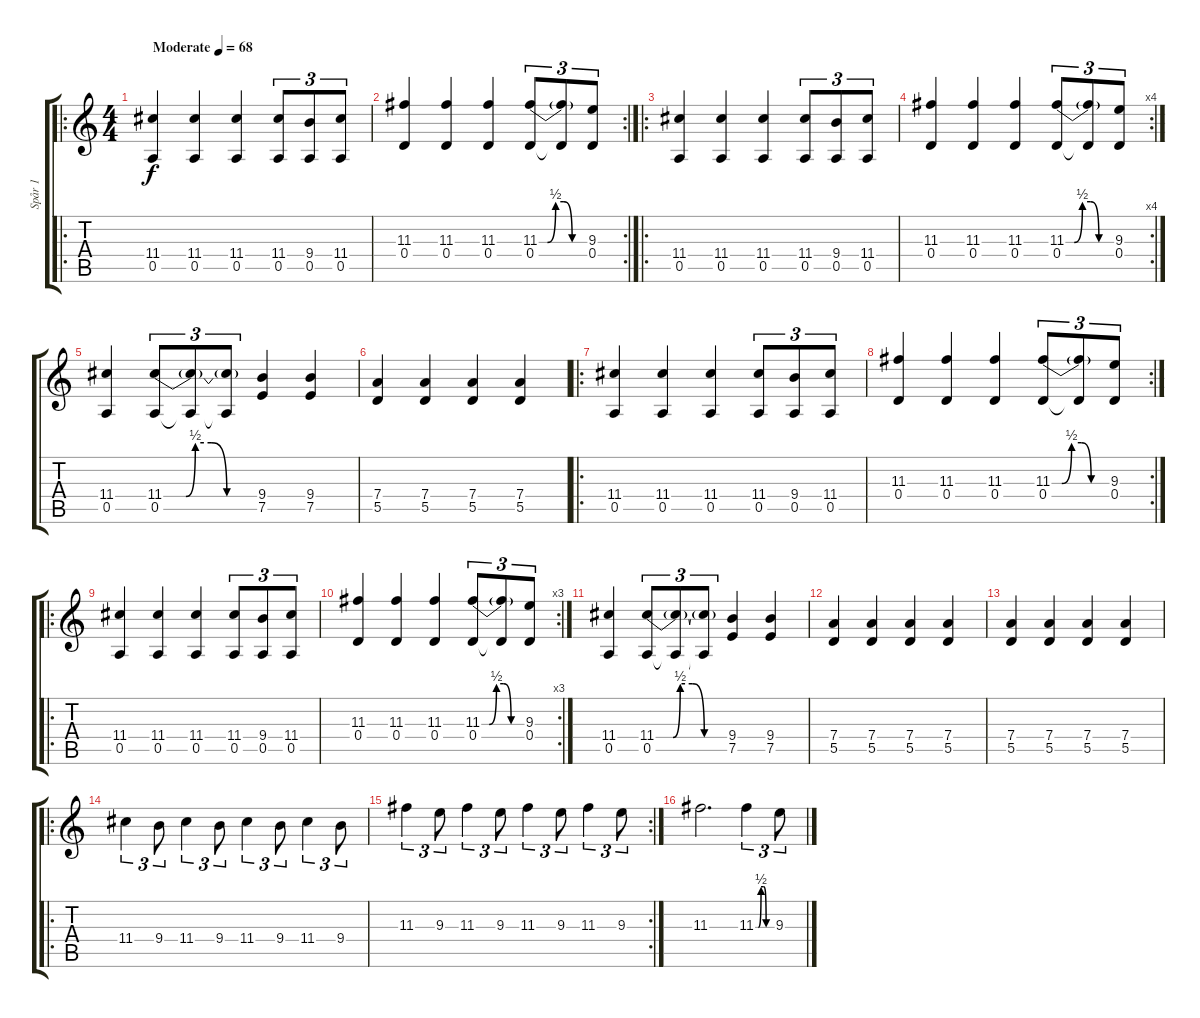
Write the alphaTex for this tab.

\track ("Spår 1" "Spår 1") {instrument overdrivenguitar}
\staff {score tabs}
\tuning (E4 B3 G3 D3 A2 E2) {hide}
\ro
\ts (4 4)
\tempo (68 "Moderate")
\clef g2
\ks c
(11.4 0.5).4{dy f instrument overdrivenguitar} (11.4 0.5).4 (11.4 0.5).4 (11.4 0.5).8{tu (3 2)} (9.4 0.5).8{tu (3 2)} (11.4 0.5).8{tu (3 2)} |
\rc 2
(11.3 0.4).4 (11.3 0.4).4 (11.3 0.4).4 (11.3{be (custom 0 0 10 0 20 2 30 2 40 0 60 0)} 0.4).8{tu (3 2)} (11.3{t} 0.4{t}).8{tu (3 2)} (9.3 0.4).8{tu (3 2)} |
\ro
(11.4 0.5).4 (11.4 0.5).4 (11.4 0.5).4 (11.4 0.5).8{tu (3 2)} (9.4 0.5).8{tu (3 2)} (11.4 0.5).8{tu (3 2)} |
\rc 4
(11.3 0.4).4 (11.3 0.4).4 (11.3 0.4).4 (11.3{be (custom 0 0 10 0 20 2 30 2 40 0 60 0)} 0.4).8{tu (3 2)} (11.3{t} 0.4{t}).8{tu (3 2)} (9.3 0.4).8{tu (3 2)} |
(11.4 0.5).4 (11.4{be (custom 0 0 10 0 14 0 20 2 30 2 40 0 60 0)} 0.5).8{tu (3 2)} (11.4{t} 0.5{t}).8{tu (3 2)} (11.4{t} 0.5{t}).8{tu (3 2)} (9.4 7.5).4 (9.4 7.5).4 |
(7.4 5.5).4 (7.4 5.5).4 (7.4 5.5).4 (7.4 5.5).4 |
\ro
(11.4 0.5).4 (11.4 0.5).4 (11.4 0.5).4 (11.4 0.5).8{tu (3 2)} (9.4 0.5).8{tu (3 2)} (11.4 0.5).8{tu (3 2)} |
\rc 2
(11.3 0.4).4 (11.3 0.4).4 (11.3 0.4).4 (11.3{be (custom 0 0 10 0 20 2 30 2 40 0 60 0)} 0.4).8{tu (3 2)} (11.3{t} 0.4{t}).8{tu (3 2)} (9.3 0.4).8{tu (3 2)} |
\ro
(11.4 0.5).4 (11.4 0.5).4 (11.4 0.5).4 (11.4 0.5).8{tu (3 2)} (9.4 0.5).8{tu (3 2)} (11.4 0.5).8{tu (3 2)} |
\rc 3
(11.3 0.4).4 (11.3 0.4).4 (11.3 0.4).4 (11.3{be (custom 0 0 10 0 20 2 30 2 40 0 60 0)} 0.4).8{tu (3 2)} (11.3{t} 0.4{t}).8{tu (3 2)} (9.3 0.4).8{tu (3 2)} |
(11.4 0.5).4 (11.4{be (custom 0 0 10 0 14 0 20 2 30 2 40 0 60 0)} 0.5).8{tu (3 2)} (11.4{t} 0.5{t}).8{tu (3 2)} (11.4{t} 0.5{t}).8{tu (3 2)} (9.4 7.5).4 (9.4 7.5).4 |
(7.4 5.5).4 (7.4 5.5).4 (7.4 5.5).4 (7.4 5.5).4 |
(7.4 5.5).4 (7.4 5.5).4 (7.4 5.5).4 (7.4 5.5).4 |
\ro
11.4.4{tu (3 2)} 9.4.8{tu (3 2)} 11.4.4{tu (3 2)} 9.4.8{tu (3 2)} 11.4.4{tu (3 2)} 9.4.8{tu (3 2)} 11.4.4{tu (3 2)} 9.4.8{tu (3 2)} |
\rc 2
11.3.4{tu (3 2)} 9.3.8{tu (3 2)} 11.3.4{tu (3 2)} 9.3.8{tu (3 2)} 11.3.4{tu (3 2)} 9.3.8{tu (3 2)} 11.3.4{tu (3 2)} 9.3.8{tu (3 2)} |
11.3.2{d} 11.3{be (custom 0 0 10 0 20 2 30 2 39 0 60 0)}.4{tu (3 2)} 9.3.8{tu (3 2)}
